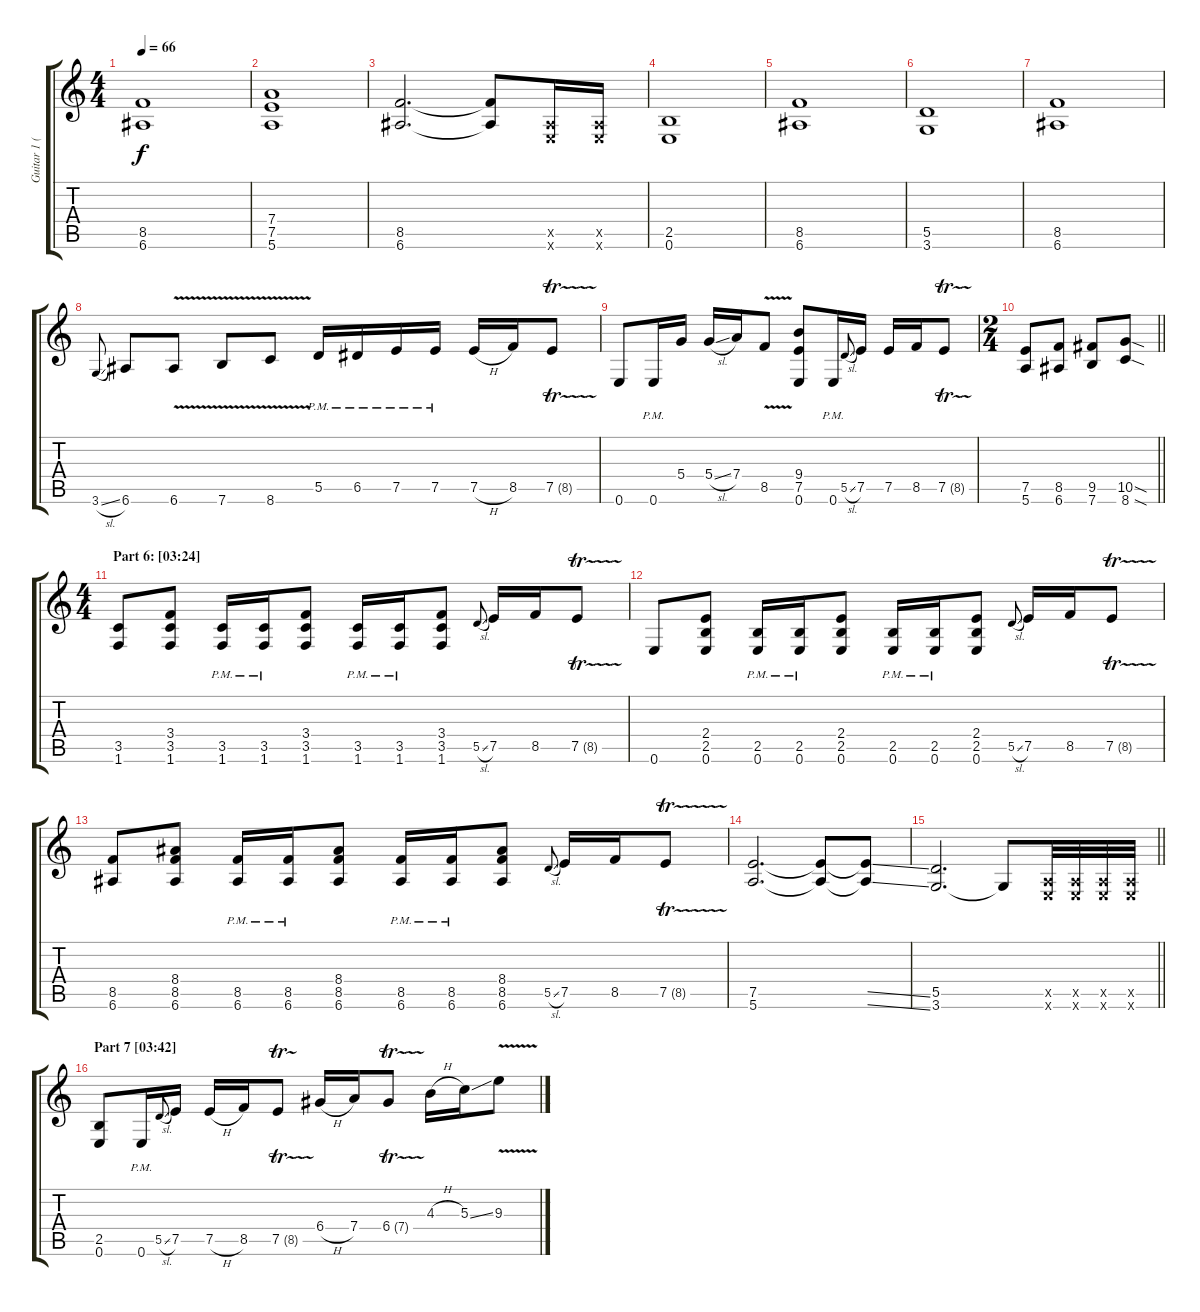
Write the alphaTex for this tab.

\track ("Guitar 1 (Distortion)" "Guitar 1 (") {instrument distortionguitar}
\staff {score tabs}
\tuning (E4 B3 G3 D3 A2 E2) {hide}
\ts (4 4)
\tempo 66
\clef g2
\ks c
(8.5 6.6).1{dy f} |
(7.4 7.5 5.6).1 |
(8.5 6.6).2{d} (8.5{t} 6.6{t}).8 (1.5{x} 0.6{x}).16 (1.5{x} 0.6{x}).16 |
(2.5 0.6).1 |
(8.5 6.6).1 |
(5.5 3.6).1 |
(8.5 6.6).1 |
3.6{sl}.8{gr onbeat} 6.6.8 6.6{v}.8 7.6{v}.8 8.6{v}.8 5.5{pm}.16 6.5{pm}.16 7.5{pm}.16 7.5{pm}.16 7.5{h}.16 8.5.16 7.5{tr (8 64)}.8 |
0.6.8 0.6{pm}.16 5.4.16 5.4{sl}.16 7.4.16 8.5{v}.8 (9.4 7.5 0.6).8 0.6{pm}.16 5.5{sl}.8{gr onbeat} 7.5.16 7.5.16 8.5.16 7.5{tr (8 64)}.8 |
\ts (2 4)
\barLineRight lightlight
(7.5 5.6).8 (8.5 6.6).8 (9.5 7.6).8 (10.5{sod} 8.6{sod}).8 |
\ts (4 4)
\section ("" "Part 6: [03:24]")
(3.5 1.6).8 (3.4 3.5 1.6).8 (3.5{pm} 1.6{pm}).16 (3.5{pm} 1.6{pm}).16 (3.4 3.5 1.6).8 (3.5{pm} 1.6{pm}).16 (3.5{pm} 1.6{pm}).16 (3.4 3.5 1.6).8 5.5{sl}.8{gr onbeat} 7.5.16 8.5.16 7.5{tr (8 64)}.8 |
0.6.8 (2.4 2.5 0.6).8 (2.5{pm} 0.6{pm}).16 (2.5{pm} 0.6{pm}).16 (2.4 2.5 0.6).8 (2.5{pm} 0.6{pm}).16 (2.5{pm} 0.6{pm}).16 (2.4 2.5 0.6).8 5.5{sl}.8{gr onbeat} 7.5.16 8.5.16 7.5{tr (8 64)}.8 |
(8.5 6.6).8 (8.4 8.5 6.6).8 (8.5{pm} 6.6{pm}).16 (8.5{pm} 6.6{pm}).16 (8.4 8.5 6.6).8 (8.5{pm} 6.6{pm}).16 (8.5{pm} 6.6{pm}).16 (8.4 8.5 6.6).8 5.5{sl}.8{gr onbeat} 7.5.16 8.5.16 7.5{tr (8 64)}.8 |
(7.5 5.6).2{d} (7.5{t} 5.6{t}).8 (7.5{ss t} 5.6{ss t}).8 |
\barLineRight lightlight
(5.5 3.6).2{d} 3.6{t}.8 (0.5{x} 0.6{x}).32 (0.5{x} 0.6{x}).32 (0.5{x} 0.6{x}).32 (0.5{x} 0.6{x}).32 |
\section ("" "Part 7 [03:42]")
(2.5 0.6).8 0.6{pm}.16 5.5{sl}.8{gr onbeat} 7.5.16 7.5{h}.16 8.5.16 7.5{tr (8 64)}.8 6.4{h}.16 7.4.16 6.4{tr (7 64)}.8 4.3{h}.16 5.3{ss}.16 9.3{v}.8
